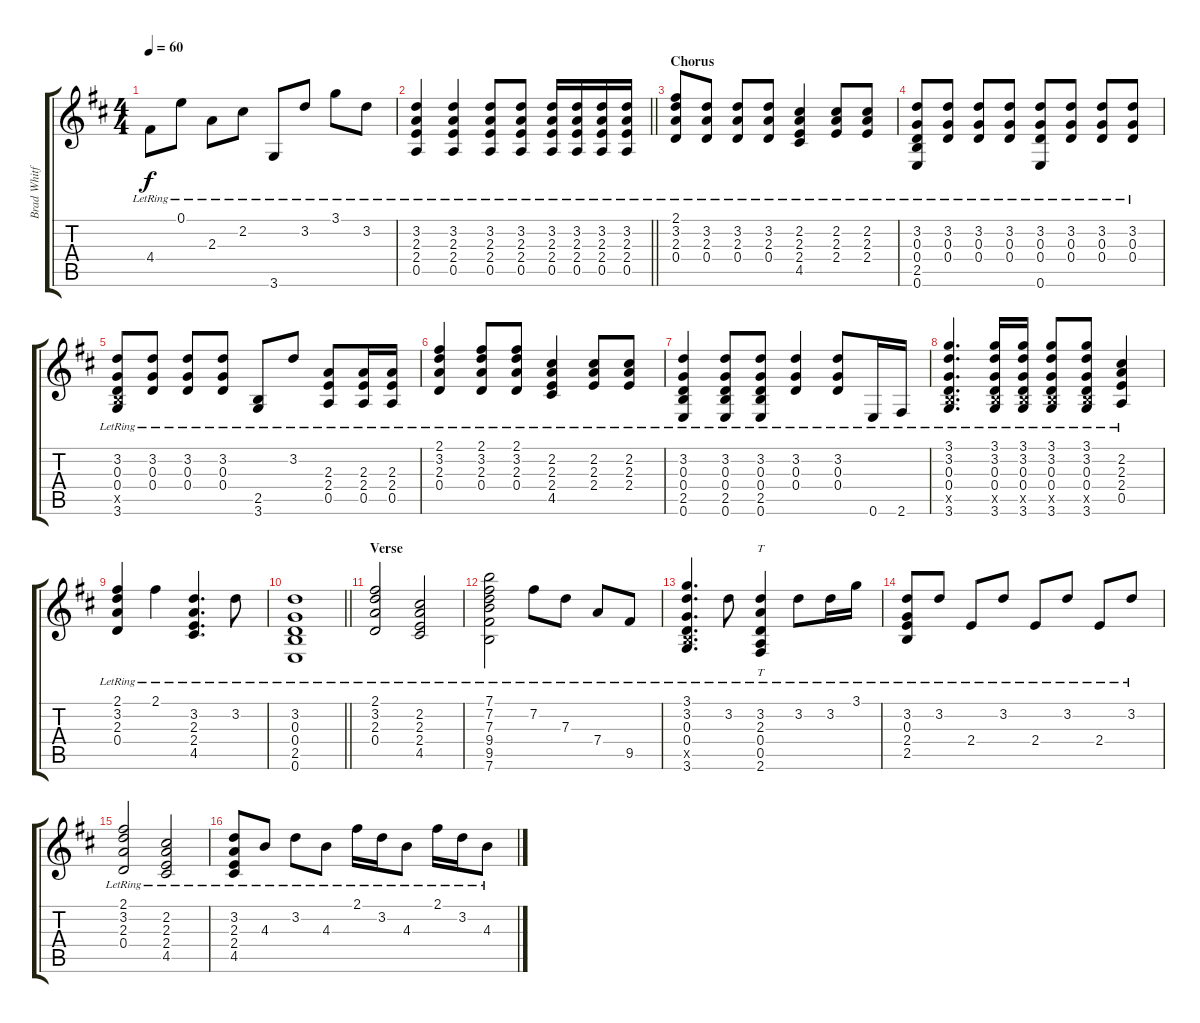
\track ("Brad Whitford" "Brad Whitf") {instrument electricguitarjazz}
\staff {score tabs}
\tuning (E4 B3 G3 D3 A2 E2) {hide}
\ts (4 4)
\tempo 60
\clef g2
\ks d
4.4{lr}.8{dy f} 0.1{lr}.8 2.3{lr}.8 2.2{lr}.8 3.6{lr}.8 3.2{lr}.8 3.1{lr}.8 3.2{lr}.8 |
\barLineRight lightlight
(3.2{lr} 2.3{lr} 2.4{lr} 0.5{lr}).4 (3.2{lr} 2.3{lr} 2.4{lr} 0.5{lr}).4 (3.2{lr} 2.3{lr} 2.4{lr} 0.5{lr}).8 (3.2{lr} 2.3{lr} 2.4{lr} 0.5{lr}).8 (3.2{lr} 2.3{lr} 2.4{lr} 0.5{lr}).16 (3.2{lr} 2.3{lr} 2.4{lr} 0.5{lr}).16 (3.2{lr} 2.3{lr} 2.4{lr} 0.5{lr}).16 (3.2{lr} 2.3{lr} 2.4{lr} 0.5{lr}).16 |
\section ("" "Chorus")
(2.1{lr} 3.2{lr} 2.3{lr} 0.4{lr}).8 (3.2{lr} 2.3{lr} 0.4{lr}).8 (3.2{lr} 2.3{lr} 0.4{lr}).8 (3.2{lr} 2.3{lr} 0.4{lr}).8 (2.2{lr} 2.3{lr} 2.4{lr} 4.5{lr}).4 (2.2{lr} 2.3{lr} 2.4{lr}).8 (2.2{lr} 2.3{lr} 2.4{lr}).8 |
(3.2{lr} 0.3{lr} 0.4{lr} 2.5{lr} 0.6{lr}).8 (3.2{lr} 0.3{lr} 0.4{lr}).8 (3.2{lr} 0.3{lr} 0.4{lr}).8 (3.2{lr} 0.3{lr} 0.4{lr}).8 (3.2{lr} 0.3{lr} 0.4{lr} 0.6{lr}).8 (3.2{lr} 0.3{lr} 0.4{lr}).8 (3.2{lr} 0.3{lr} 0.4{lr}).8 (3.2{lr} 0.3{lr} 0.4{lr}).8 |
(3.2{lr} 0.3{lr} 0.4{lr} 2.5{x} 3.6{lr}).8 (3.2{lr} 0.3{lr} 0.4{lr}).8 (3.2{lr} 0.3{lr} 0.4{lr}).8 (3.2{lr} 0.3{lr} 0.4{lr}).8 (2.5{lr} 3.6{lr}).8 3.2{lr}.8 (2.3{lr} 2.4{lr} 0.5{lr}).8 (2.3{lr} 2.4{lr} 0.5{lr}).16 (2.3{lr} 2.4{lr} 0.5{lr}).16 |
(2.1{lr} 3.2{lr} 2.3{lr} 0.4{lr}).4 (2.1{lr} 3.2{lr} 2.3{lr} 0.4{lr}).8 (2.1{lr} 3.2{lr} 2.3{lr} 0.4{lr}).8 (2.2{lr} 2.3{lr} 2.4{lr} 4.5{lr}).4 (2.2{lr} 2.3{lr} 2.4{lr}).8 (2.2{lr} 2.3{lr} 2.4{lr}).8 |
(3.2{lr} 0.3{lr} 0.4{lr} 2.5{lr} 0.6{lr}).4 (3.2{lr} 0.3{lr} 0.4{lr} 2.5{lr} 0.6{lr}).8 (3.2{lr} 0.3{lr} 0.4{lr} 2.5{lr} 0.6{lr}).8 (3.2{lr} 0.3{lr} 0.4{lr}).4 (3.2{lr} 0.3{lr} 0.4{lr}).8 0.6{lr}.16 2.6{lr}.16 |
(3.1{lr} 3.2{lr} 0.3{lr} 0.4{lr} 2.5{x} 3.6{lr}).4{d} (3.1{lr} 3.2{lr} 0.3{lr} 0.4{lr} 2.5{x} 3.6{lr}).16 (3.1{lr} 3.2{lr} 0.3{lr} 0.4{lr} 2.5{x} 3.6{lr}).16 (3.1{lr} 3.2{lr} 0.3{lr} 0.4{lr} 2.5{x} 3.6{lr}).8 (3.1{lr} 3.2{lr} 0.3{lr} 0.4{lr} 2.5{x} 3.6{lr}).8 (2.2{lr} 2.3{lr} 2.4{lr} 0.5{lr}).4 |
(2.1{lr} 3.2{lr} 2.3{lr} 0.4{lr}).4 2.1{lr}.4 (3.2{lr} 2.3{lr} 2.4{lr} 4.5{lr}).4{d} 3.2{lr}.8 |
\barLineRight lightlight
(3.2{lr} 0.3{lr} 0.4{lr} 2.5{lr} 0.6{lr}).1 |
\section ("" "Verse")
(2.1{lr} 3.2{lr} 2.3{lr} 0.4{lr}).2 (2.2{lr} 2.3{lr} 2.4{lr} 4.5{lr}).2 |
(7.1{lr} 7.2{lr} 7.3{lr} 9.4{lr} 9.5{lr} 7.6{lr}).2 7.2{lr}.8 7.3{lr}.8 7.4{lr}.8 9.5{lr}.8 |
(3.1{lr} 3.2{lr} 0.3{lr} 0.4{lr} 2.5{x} 3.6{lr}).4{d} 3.2{lr}.8 (3.2{lr} 2.3{lr} 0.4{lr} 0.5{lr} 2.6{lr}).4{tt} 3.2{lr}.8 3.2{lr}.16 3.1{lr}.16 |
(3.2{lr} 0.3{lr} 2.4{lr} 2.5{lr}).8 3.2{lr}.8 2.4{lr}.8 3.2{lr}.8 2.4{lr}.8 3.2{lr}.8 2.4{lr}.8 3.2{lr}.8 |
(2.1{lr} 3.2{lr} 2.3{lr} 0.4{lr}).2 (2.2{lr} 2.3{lr} 2.4{lr} 4.5{lr}).2 |
(3.2{lr} 2.3{lr} 2.4{lr} 4.5{lr}).8 4.3{lr}.8 3.2{lr}.8 4.3{lr}.8 2.1{lr}.16 3.2{lr}.16 4.3{lr}.8 2.1{lr}.16 3.2{lr}.16 4.3{lr}.8
